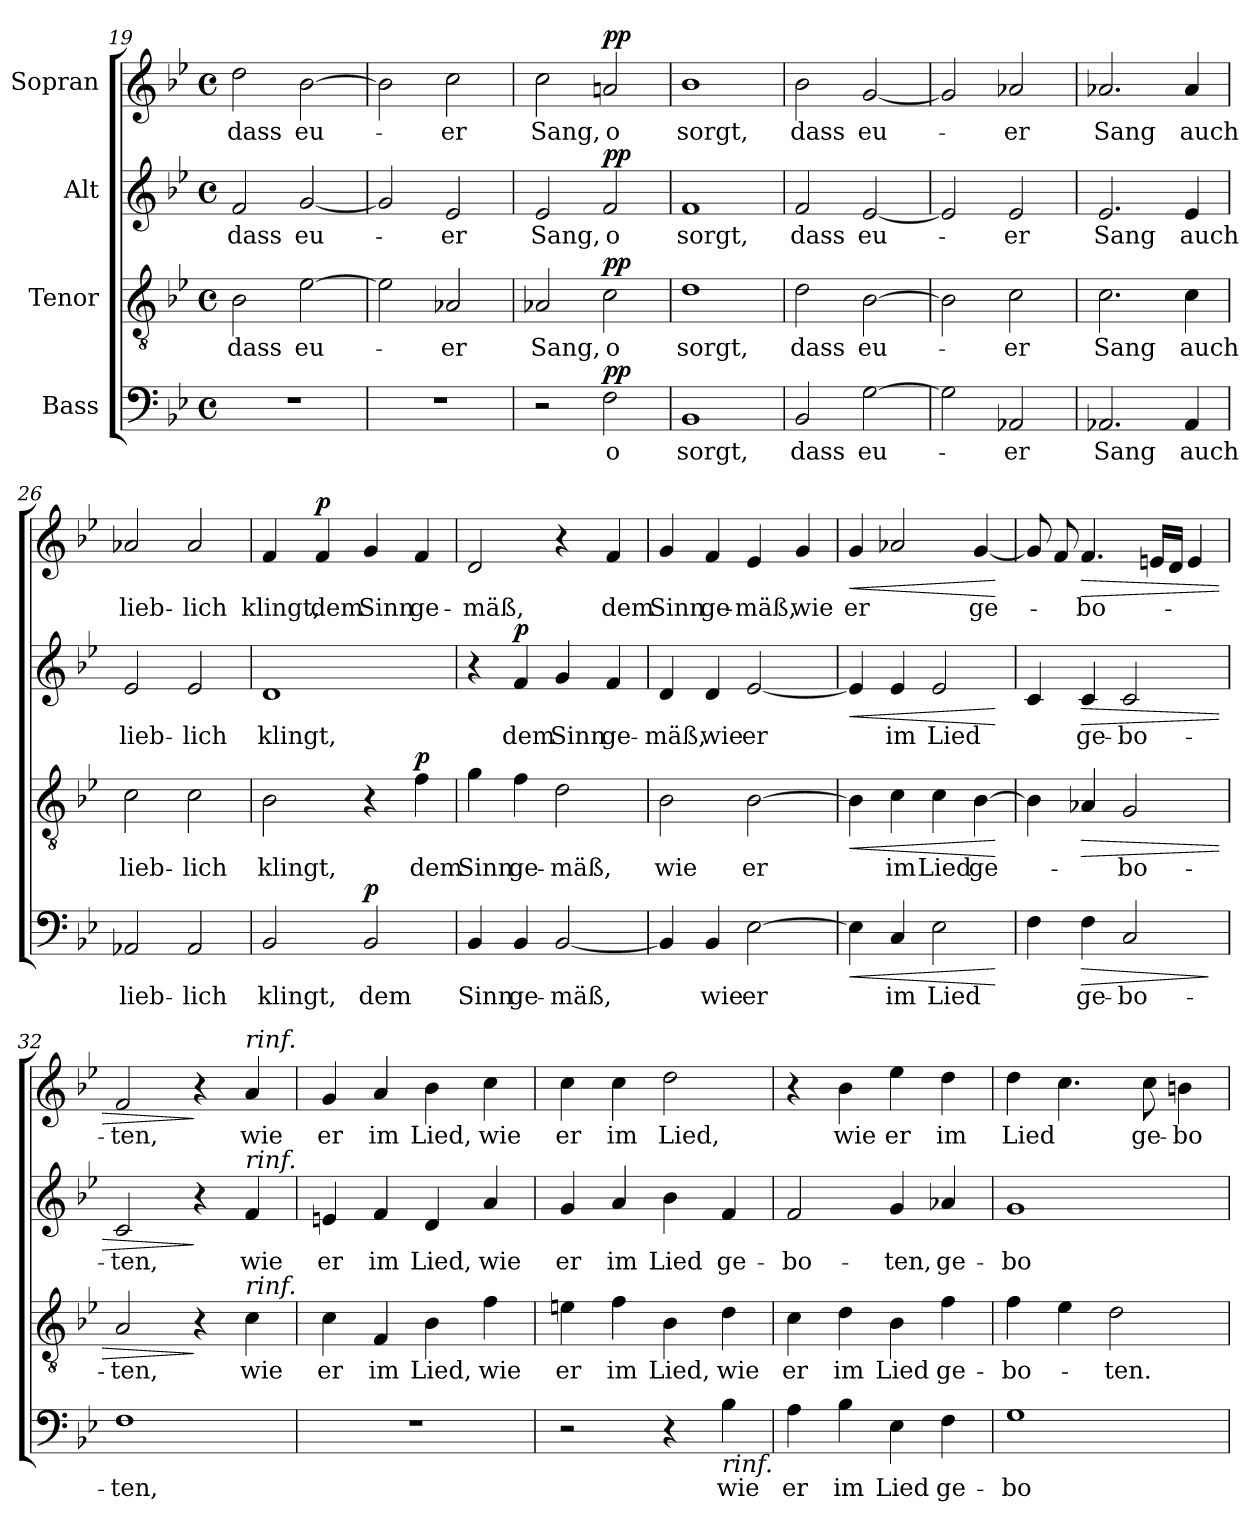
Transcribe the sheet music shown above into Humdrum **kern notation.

**kern	**text	**dynam	**kern	**text	**dynam	**kern	**text	**dynam	**kern	**text	**dynam
*part4	*part4	*part4	*part3	*part3	*part3	*part2	*part2	*part2	*part1	*part1	*part1
*staff4	*staff4	*staff4	*staff3	*staff3	*staff3	*staff2	*staff2	*staff2	*staff1	*staff1	*staff1
*I"Bass	*	*	*I"Tenor	*	*	*I"Alt	*	*	*I"Sopran	*	*
*clefF4	*	*	*clefGv2	*	*	*clefG2	*	*	*clefG2	*	*
*k[b-e-]	*	*	*k[b-e-]	*	*	*k[b-e-]	*	*	*k[b-e-]	*	*
*B-:	*	*	*B-:	*	*	*B-:	*	*	*B-:	*	*
*M4/4	*	*	*M4/4	*	*	*M4/4	*	*	*M4/4	*	*
*met(c)	*	*	*met(c)	*	*	*met(c)	*	*	*met(c)	*	*
=19	=19	=19	=19	=19	=19	=19	=19	=19	=19	=19	=19
1r	.	.	2B-\	dass	.	2f/	dass	.	2dd\	dass	.
.	.	.	[2e-\	eu-	.	[2g/	eu-	.	[2b-\	eu-	.
=20	=20	=20	=20	=20	=20	=20	=20	=20	=20	=20	=20
1r	.	.	2e-\]	.	.	2g/]	.	.	2b-\]	.	.
.	.	.	2A-X/	-er	.	2e-/	-er	.	2cc\	-er	.
=21	=21	=21	=21	=21	=21	=21	=21	=21	=21	=21	=21
2r	.	.	2A-X/	Sang,	.	2e-/	Sang,	.	2cc\	Sang,	.
!	!	!LO:DY:a	!	!	!LO:DY:a	!	!	!LO:DY:a	!	!	!LO:DY:a
2F\	o	pp	2c\	o	pp	2f/	o	pp	2an/	o	pp
=22	=22	=22	=22	=22	=22	=22	=22	=22	=22	=22	=22
1BB-	sorgt,	.	1d	sorgt,	.	1f	sorgt,	.	1b-	sorgt,	.
=23	=23	=23	=23	=23	=23	=23	=23	=23	=23	=23	=23
2BB-/	dass	.	2d\	dass	.	2f/	dass	.	2b-\	dass	.
[2G\	eu-	.	[2B-\	eu-	.	[2e-/	eu-	.	[2g/	eu-	.
=24	=24	=24	=24	=24	=24	=24	=24	=24	=24	=24	=24
2G\]	.	.	2B-\]	.	.	2e-/]	.	.	2g/]	.	.
2AA-X/	-er	.	2c\	-er	.	2e-/	-er	.	2a-X/	-er	.
!!LO:LB:g=z
=25	=25	=25	=25	=25	=25	=25	=25	=25	=25	=25	=25
2.AA-X/	Sang	.	2.c\	Sang	.	2.e-/	Sang	.	2.a-X/	Sang	.
4AA-/	auch	.	4c\	auch	.	4e-/	auch	.	4a-/	auch	.
=26	=26	=26	=26	=26	=26	=26	=26	=26	=26	=26	=26
2AA-X/	lieb-	.	2c\	lieb-	.	2e-/	lieb-	.	2a-X/	lieb-	.
2AA-/	-lich	.	2c\	-lich	.	2e-/	-lich	.	2a-/	-lich	.
=27	=27	=27	=27	=27	=27	=27	=27	=27	=27	=27	=27
2BB-/	klingt,	.	2B-\	klingt,	.	1d	klingt,	.	4f/	klingt,	.
!	!	!	!	!	!	!	!	!	!	!	!LO:DY:a
.	.	.	.	.	.	.	.	.	4f/	dem	p
!	!	!LO:DY:a	!	!	!	!	!	!	!	!	!
2BB-/	dem	p	4r	.	.	.	.	.	4g/	Sinn	.
!	!	!	!	!	!LO:DY:a	!	!	!	!	!	!
.	.	.	4f\	dem	p	.	.	.	4f/	ge-	.
=28	=28	=28	=28	=28	=28	=28	=28	=28	=28	=28	=28
4BB-/	Sinn	.	4g\	Sinn	.	4r	.	.	2d/	-mäß,	.
!	!	!	!	!	!	!	!	!LO:DY:a	!	!	!
4BB-/	ge-	.	4f\	ge-	.	4f/	dem	p	.	.	.
[2BB-/	-mäß,	.	2d\	-mäß,	.	4g/	Sinn	.	4r	.	.
.	.	.	.	.	.	4f/	ge-	.	4f/	dem	.
=29	=29	=29	=29	=29	=29	=29	=29	=29	=29	=29	=29
4BB-/]	.	.	2B-\	wie	.	4d/	-mäß,	.	4g/	Sinn	.
4BB-/	wie	.	.	.	.	4d/	wie	.	4f/	ge-	.
[2E-\	er	.	[2B-\	er	.	[2e-/	er	.	4e-/	-mäß,	.
.	.	.	.	.	.	.	.	.	4g/	wie	.
=30	=30	=30	=30	=30	=30	=30	=30	=30	=30	=30	=30
!	!	!LO:HP:b	!	!	!LO:HP:b	!	!	!LO:HP:b	!	!	!LO:HP:b
4E-\]	.	<	4B-\]	.	<	4e-/]	.	<	4g/	er	<
4C/	im	.	4c\	im	.	4e-/	im	.	2a-X/	.	.
2E-\	Lied	.	4c\	Lied	.	2e-/	Lied	.	.	.	.
.	.	.	[4B-\	ge-	.	.	.	.	[4g/	ge-	.
.	.	[	.	.	[	.	.	[	.	.	[
!!LO:LB:g=z
=31	=31	=31	=31	=31	=31	=31	=31	=31	=31	=31	=31
4F\	.	.	4B-\]	.	.	4c/	.	.	8g/]	.	.
.	.	.	.	.	.	.	.	.	8f/	.	.
!	!	!LO:HP:b	!	!	!LO:HP:b	!	!	!LO:HP:b	!	!	!LO:HP:b
4F\	ge-	>	4A-X/	.	>	4c/	ge-	>	4.f/	-bo-	>
2C/	-bo-	.	2G/	-bo-	.	2c/	-bo-	.	.	.	.
.	.	.	.	.	.	.	.	.	16en/LL	.	.
.	.	.	.	.	.	.	.	.	16d/JJ	.	.
.	.	.	.	.	.	.	.	.	4e/	.	.
.	.	]	.	.	.	.	.	.	.	.	.
=32	=32	=32	=32	=32	=32	=32	=32	=32	=32	=32	=32
1F	-ten,	.	2A/	-ten,	.	2c/	-ten,	.	2f/	-ten,	.
.	.	.	4r	.	]	4r	.	]	4r	.	]
!	!	!	!	!	!	!	!	!	!LO:TX:a:i:t=rinf.	!	!
!	!	!	!	!	!	!LO:TX:a:i:t=rinf.	!	!	!	!	!
!	!	!	!LO:TX:a:i:t=rinf.	!	!	!	!	!	!	!	!
.	.	.	4c\	wie	.	4f/	wie	.	4a/	wie	.
=33	=33	=33	=33	=33	=33	=33	=33	=33	=33	=33	=33
1r	.	.	4c\	er	.	4en/	er	.	4g/	er	.
.	.	.	4F/	im	.	4f/	im	.	4a/	im	.
.	.	.	4B-\	Lied,	.	4d/	Lied,	.	4b-\	Lied,	.
.	.	.	4f\	wie	.	4a/	wie	.	4cc\	wie	.
=34	=34	=34	=34	=34	=34	=34	=34	=34	=34	=34	=34
2r	.	.	4en\	er	.	4g/	er	.	4cc\	er	.
.	.	.	4f\	im	.	4a/	im	.	4cc\	im	.
4r	.	.	4B-\	Lied,	.	4b-\	Lied	.	2dd\	Lied,	.
!LO:TX:b:i:t=rinf.	!	!	!	!	!	!	!	!	!	!	!
4B-\	wie	.	4d\	wie	.	4f/	ge-	.	.	.	.
=35	=35	=35	=35	=35	=35	=35	=35	=35	=35	=35	=35
4A\	er	.	4c\	er	.	2f/	-bo-	.	4r	.	.
4B-\	im	.	4d\	im	.	.	.	.	4b-\	wie	.
4E-\	Lied	.	4B-\	Lied	.	4g/	-ten,	.	4ee-\	er	.
4F\	ge-	.	4f\	ge-	.	4a-X/	ge-	.	4dd\	im	.
=36	=36	=36	=36	=36	=36	=36	=36	=36	=36	=36	=36
1G	-bo-	.	4f\	-bo-	.	1g	-bo-	.	4dd\	Lied	.
.	.	.	4e-\	.	.	.	.	.	4.cc\	.	.
.	.	.	2d\	-ten.	.	.	.	.	.	.	.
.	.	.	.	.	.	.	.	.	8cc\	ge-	.
.	.	.	.	.	.	.	.	.	4bn\	-bo-	.
=	=	=	=	=	=	=	=	=	=	=	=
*-	*-	*-	*-	*-	*-	*-	*-	*-	*-	*-	*-
